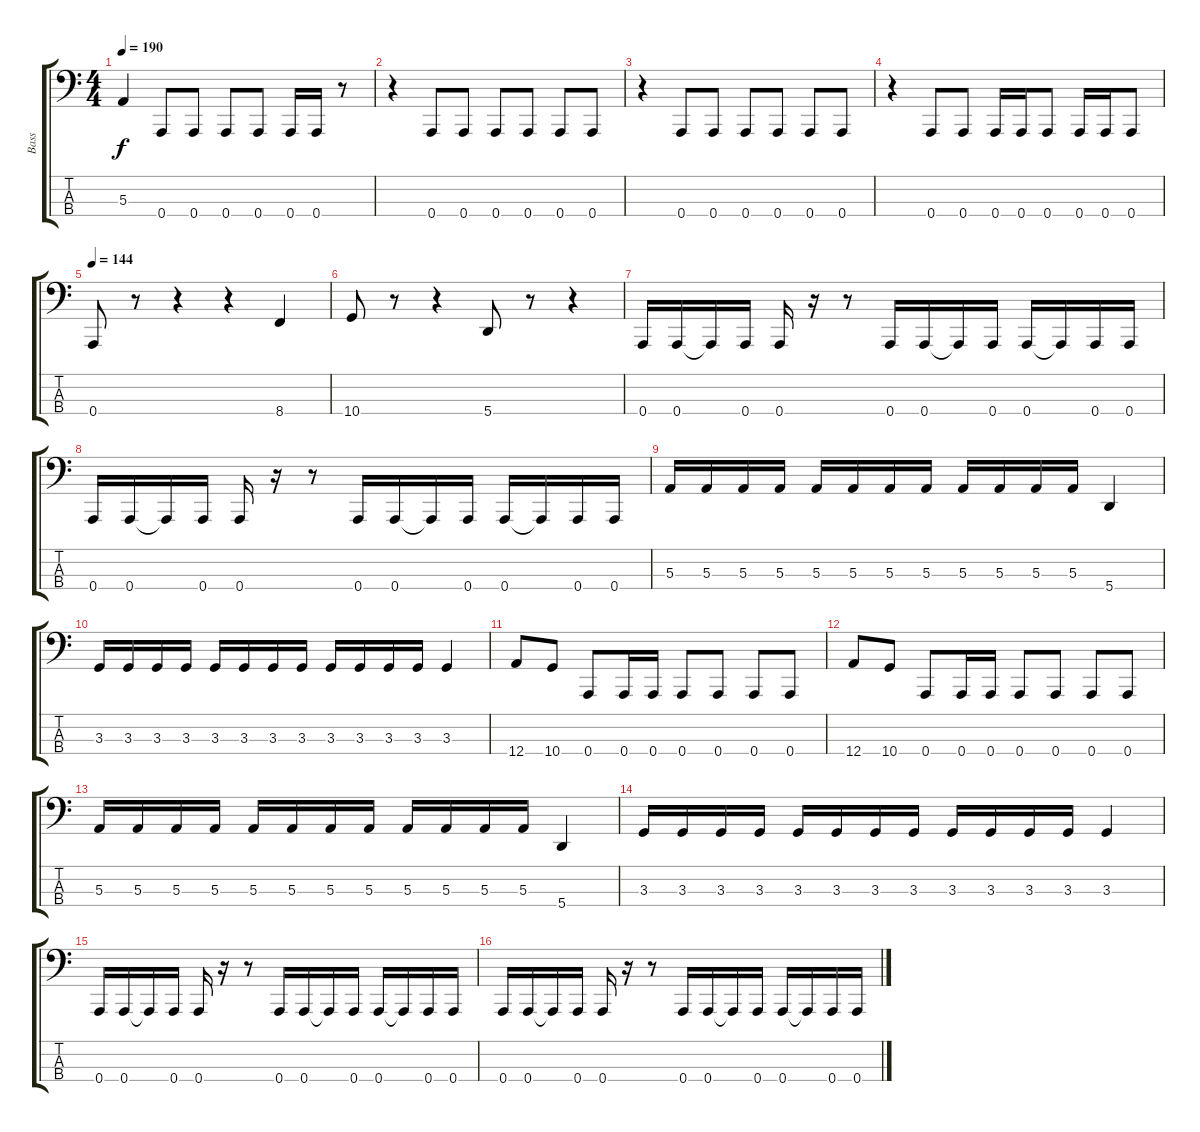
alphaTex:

\track ("Bass" "Bass") {instrument electricbassfinger}
\staff {score tabs}
\tuning (D2 A1 E1 A0) {hide}
\ts (4 4)
\tempo 190
\clef f4
\ks c
5.3.4{dy f} 0.4.8 0.4.8 0.4.8 0.4.8 0.4.16 0.4.16 r.8 |
r.4 0.4.8 0.4.8 0.4.8 0.4.8 0.4.8 0.4.8 |
r.4 0.4.8 0.4.8 0.4.8 0.4.8 0.4.8 0.4.8 |
r.4 0.4.8 0.4.8 0.4.16 0.4.16 0.4.8 0.4.16 0.4.16 0.4.8 |
\tempo 144
0.4.8 r.8 r.4 r.4 8.4.4 |
10.4.8 r.8 r.4 5.4.8 r.8 r.4 |
0.4.16 0.4.16 0.4{t}.16 0.4.16 0.4.16 r.16 r.8 0.4.16 0.4.16 0.4{t}.16 0.4.16 0.4.16 0.4{t}.16 0.4.16 0.4.16 |
0.4.16 0.4.16 0.4{t}.16 0.4.16 0.4.16 r.16 r.8 0.4.16 0.4.16 0.4{t}.16 0.4.16 0.4.16 0.4{t}.16 0.4.16 0.4.16 |
5.3.16 5.3.16 5.3.16 5.3.16 5.3.16 5.3.16 5.3.16 5.3.16 5.3.16 5.3.16 5.3.16 5.3.16 5.4.4 |
3.3.16 3.3.16 3.3.16 3.3.16 3.3.16 3.3.16 3.3.16 3.3.16 3.3.16 3.3.16 3.3.16 3.3.16 3.3.4 |
12.4.8 10.4.8 0.4.8 0.4.16 0.4.16 0.4.8 0.4.8 0.4.8 0.4.8 |
12.4.8 10.4.8 0.4.8 0.4.16 0.4.16 0.4.8 0.4.8 0.4.8 0.4.8 |
5.3.16 5.3.16 5.3.16 5.3.16 5.3.16 5.3.16 5.3.16 5.3.16 5.3.16 5.3.16 5.3.16 5.3.16 5.4.4 |
3.3.16 3.3.16 3.3.16 3.3.16 3.3.16 3.3.16 3.3.16 3.3.16 3.3.16 3.3.16 3.3.16 3.3.16 3.3.4 |
0.4.16 0.4.16 0.4{t}.16 0.4.16 0.4.16 r.16 r.8 0.4.16 0.4.16 0.4{t}.16 0.4.16 0.4.16 0.4{t}.16 0.4.16 0.4.16 |
0.4.16 0.4.16 0.4{t}.16 0.4.16 0.4.16 r.16 r.8 0.4.16 0.4.16 0.4{t}.16 0.4.16 0.4.16 0.4{t}.16 0.4.16 0.4.16
